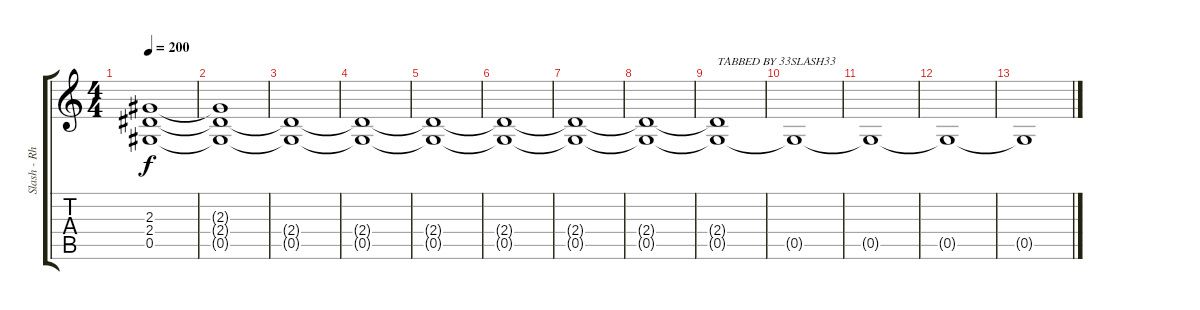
\track ("Slash - Rhythm Guitar" "Slash - Rh") {instrument distortionguitar}
\staff {score tabs}
\tuning (Eb4 Bb3 Gb3 Db3 Ab2 Eb2) {hide}
\ts (4 4)
\tempo 200
\clef g2
\ks c
(2.3{t} 2.4{t} 0.5{t}).1{dy f} |
(2.3{t} 2.4{t} 0.5{t}).1 |
(2.4{t} 0.5{t}).1 |
(2.4{t} 0.5{t}).1 |
(2.4{t} 0.5{t}).1 |
(2.4{t} 0.5{t}).1 |
(2.4{t} 0.5{t}).1 |
(2.4{t} 0.5{t}).1 |
(2.4{t} 0.5{t}).1{txt "TABBED BY 33SLASH33"} |
0.5{t}.1 |
0.5{t}.1 |
0.5{t}.1 |
0.5{t}.1
